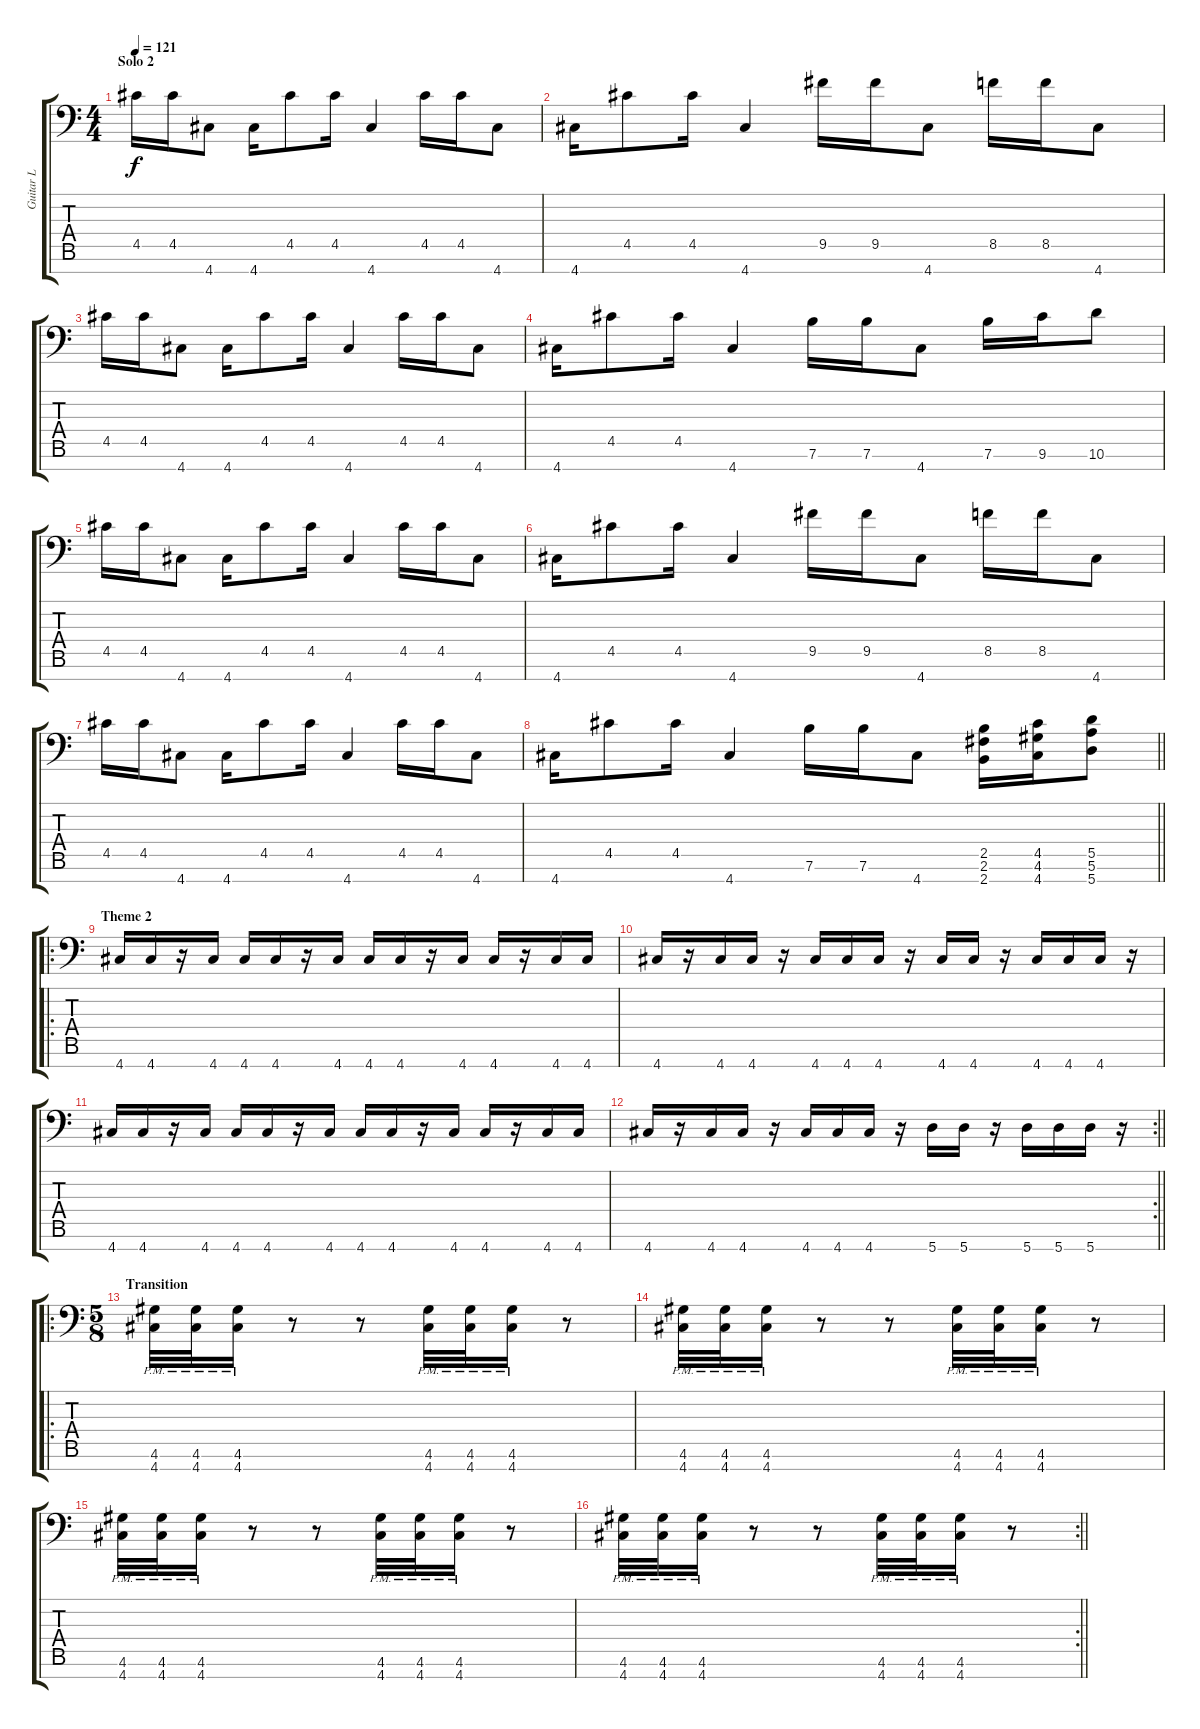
\track ("Guitar L" "Guitar L") {instrument distortionguitar}
\staff {score tabs}
\tuning (E4 B3 G3 D3 A2 E2 A1) {hide}
\ts (4 4)
\section ("" "Solo 2")
\tempo 121
\clef f4
\ks c
4.5.16{dy f} 4.5.16 4.7.8 4.7.16 4.5.8 4.5.16 4.7.4 4.5.16 4.5.16 4.7.8 |
4.7.16 4.5.8 4.5.16 4.7.4 9.5.16 9.5.16 4.7.8 8.5.16 8.5.16 4.7.8 |
4.5.16 4.5.16 4.7.8 4.7.16 4.5.8 4.5.16 4.7.4 4.5.16 4.5.16 4.7.8 |
4.7.16 4.5.8 4.5.16 4.7.4 7.6.16 7.6.16 4.7.8 7.6.16 9.6.16 10.6.8 |
4.5.16 4.5.16 4.7.8 4.7.16 4.5.8 4.5.16 4.7.4 4.5.16 4.5.16 4.7.8 |
4.7.16 4.5.8 4.5.16 4.7.4 9.5.16 9.5.16 4.7.8 8.5.16 8.5.16 4.7.8 |
4.5.16 4.5.16 4.7.8 4.7.16 4.5.8 4.5.16 4.7.4 4.5.16 4.5.16 4.7.8 |
\barLineRight lightlight
4.7.16 4.5.8 4.5.16 4.7.4 7.6.16 7.6.16 4.7.8 (2.5 2.6 2.7).16 (4.5 4.6 4.7).16 (5.5 5.6 5.7).8 |
\ro
\section ("" "Theme 2")
4.7.16 4.7.16 r.16 4.7.16 4.7.16 4.7.16 r.16 4.7.16 4.7.16 4.7.16 r.16 4.7.16 4.7.16 r.16 4.7.16 4.7.16 |
4.7.16 r.16 4.7.16 4.7.16 r.16 4.7.16 4.7.16 4.7.16 r.16 4.7.16 4.7.16 r.16 4.7.16 4.7.16 4.7.16 r.16 |
4.7.16 4.7.16 r.16 4.7.16 4.7.16 4.7.16 r.16 4.7.16 4.7.16 4.7.16 r.16 4.7.16 4.7.16 r.16 4.7.16 4.7.16 |
\rc 2
\barLineRight lightlight
4.7.16 r.16 4.7.16 4.7.16 r.16 4.7.16 4.7.16 4.7.16 r.16 5.7.16 5.7.16 r.16 5.7.16 5.7.16 5.7.16 r.16 |
\ro
\ts (5 8)
\section ("" "Transition")
(4.6{pm} 4.7{pm}).32 (4.6{pm} 4.7{pm}).32 (4.6{pm} 4.7{pm}).16 r.8 r.8 (4.6{pm} 4.7{pm}).32 (4.6{pm} 4.7{pm}).32 (4.6{pm} 4.7{pm}).16 r.8 |
(4.6{pm} 4.7{pm}).32 (4.6{pm} 4.7{pm}).32 (4.6{pm} 4.7{pm}).16 r.8 r.8 (4.6{pm} 4.7{pm}).32 (4.6{pm} 4.7{pm}).32 (4.6{pm} 4.7{pm}).16 r.8 |
(4.6{pm} 4.7{pm}).32 (4.6{pm} 4.7{pm}).32 (4.6{pm} 4.7{pm}).16 r.8 r.8 (4.6{pm} 4.7{pm}).32 (4.6{pm} 4.7{pm}).32 (4.6{pm} 4.7{pm}).16 r.8 |
\rc 2
\barLineRight lightlight
(4.6{pm} 4.7{pm}).32 (4.6{pm} 4.7{pm}).32 (4.6{pm} 4.7{pm}).16 r.8 r.8 (4.6{pm} 4.7{pm}).32 (4.6{pm} 4.7{pm}).32 (4.6{pm} 4.7{pm}).16 r.8
